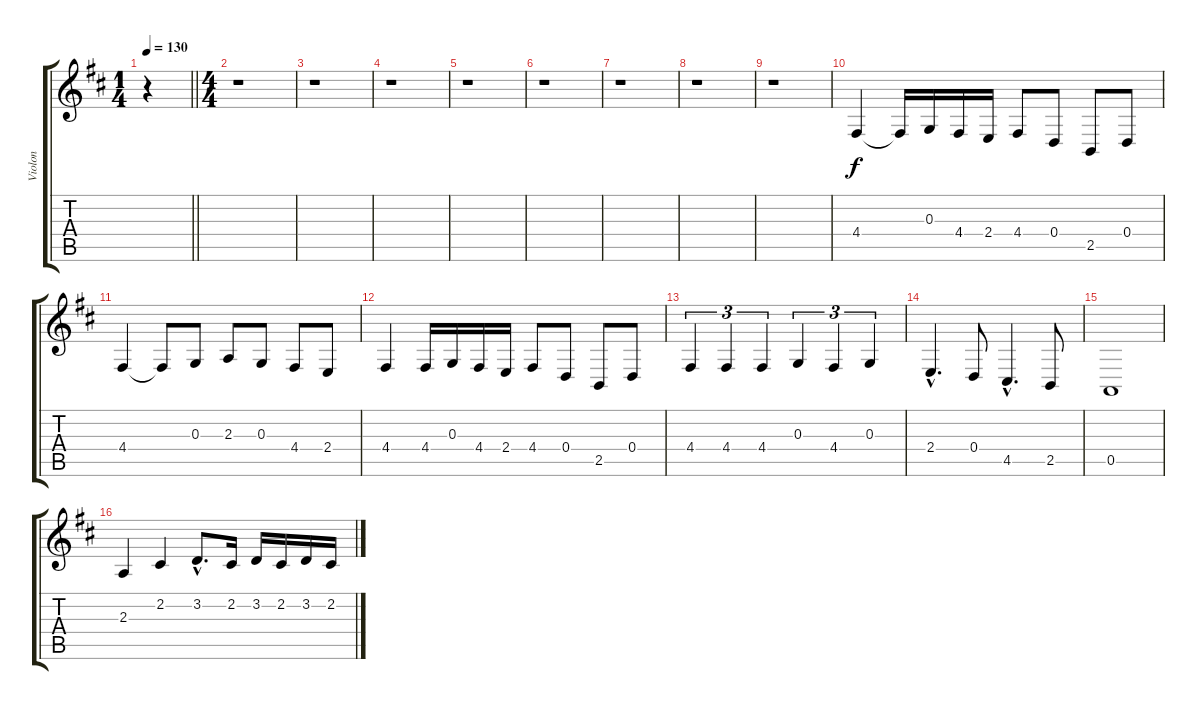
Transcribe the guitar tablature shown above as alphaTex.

\track ("Violon" "Violon") {instrument violin}
\staff {score tabs}
\tuning (E4 B3 G3 D3 A2 E2) {hide}
\ts (1 4)
\tempo 130
\clef g2
\barLineRight lightlight
\ks d
r.4{dy f instrument violin} |
\ts (4 4)
r.1 |
r.1 |
r.1 |
r.1 |
r.1 |
r.1 |
r.1 |
r.1 |
4.4.4 4.4{t}.16 0.3.16 4.4.16 2.4.16 4.4.8 0.4.8 2.5.8 0.4.8 |
4.4.4 4.4{t}.8 0.3.8 2.3.8 0.3.8 4.4.8 2.4.8 |
4.4.4 4.4.16 0.3.16 4.4.16 2.4.16 4.4.8 0.4.8 2.5.8 0.4.8 |
4.4.4{tu (3 2)} 4.4.4{tu (3 2)} 4.4.4{tu (3 2)} 0.3.4{tu (3 2)} 4.4.4{tu (3 2)} 0.3.4{tu (3 2)} |
2.4{hac}.4{d} 0.4.8 4.5{hac}.4{d} 2.5.8 |
0.5.1 |
2.3.4 2.2.4 3.2{hac}.8{d} 2.2.16 3.2.16 2.2.16 3.2.16 2.2.16
